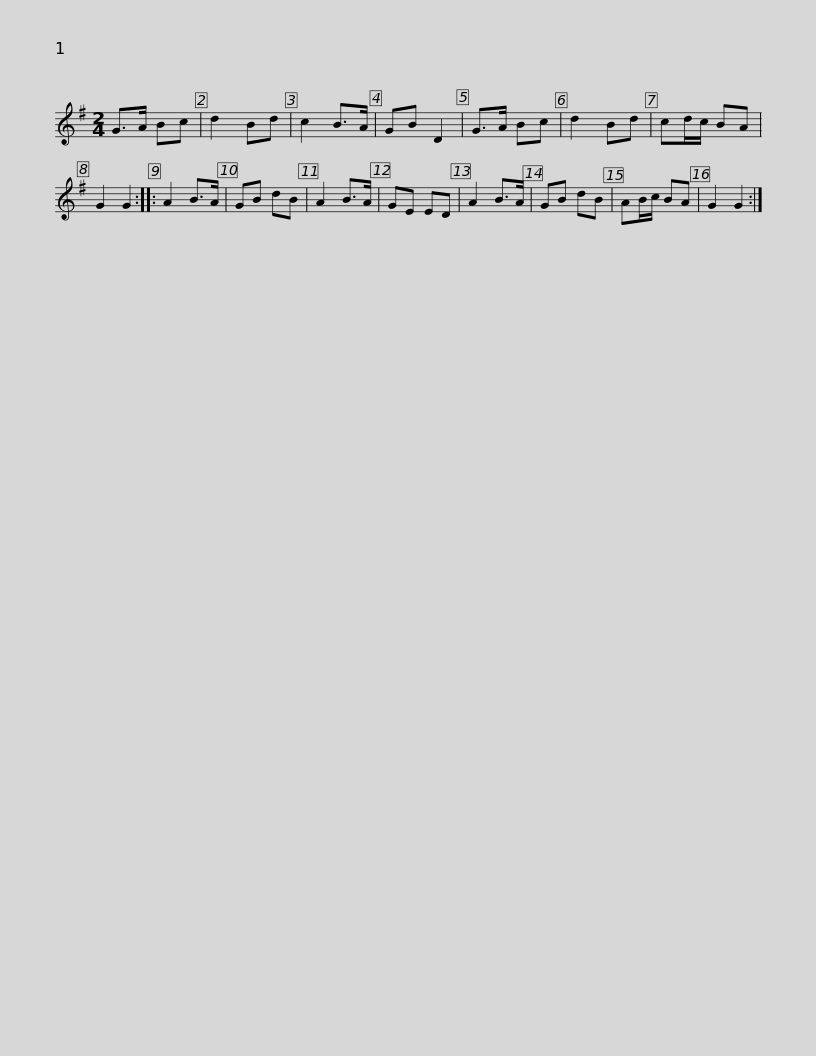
X:1
L:1/8
M:2/4
I:linebreak $
K:G
V:1 treble
V:1
 G>A Bc | d2 Bd | c2 B>A | GB D2 | G>A Bc | %5
 d2 Bd | cd/c/ BA | G2 G2 :: A2 B>A | GB dB | %10
 A2 B>A |$ GE ED | A2 B>A | GB dB | AB/c/ BA | %15
 G2 G2 :| %16
